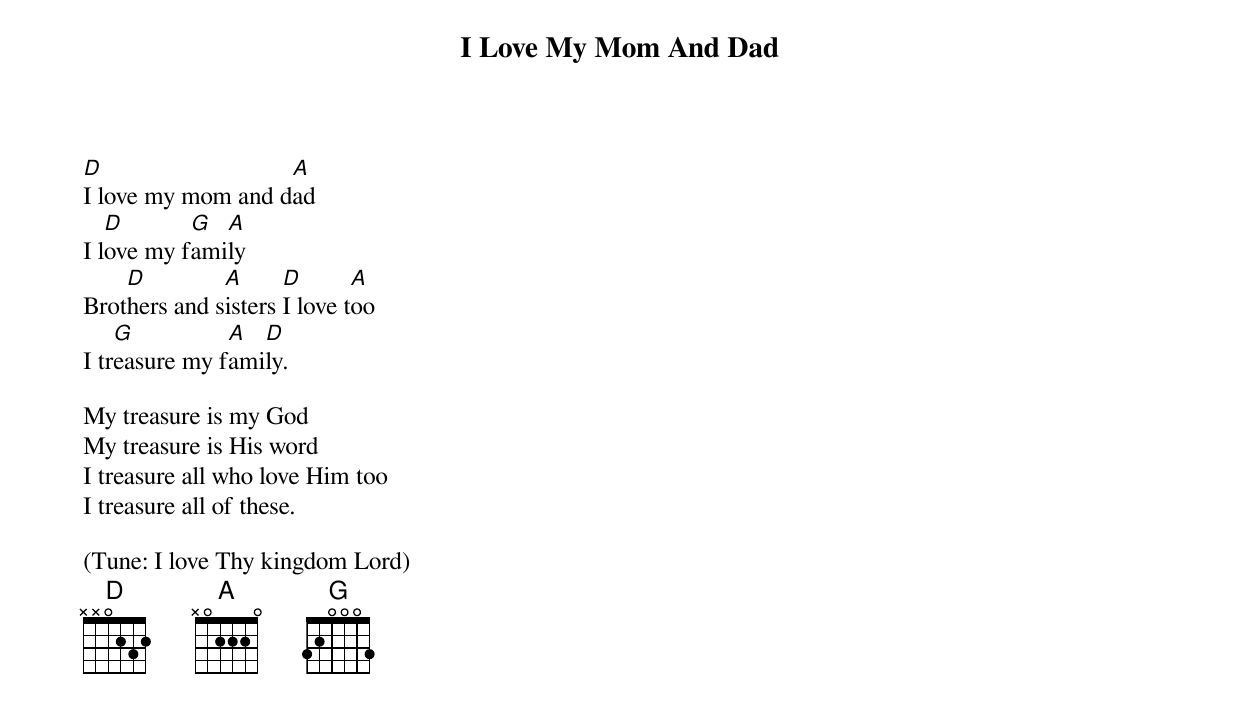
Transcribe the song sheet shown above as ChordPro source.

{title: I Love My Mom And Dad}


[D]I love my mom and d[A]ad
I l[D]ove my f[G]ami[A]ly
Brot[D]hers and s[A]isters [D]I love t[A]oo
I tr[G]easure my f[A]ami[D]ly.

My treasure is my God
My treasure is His word
I treasure all who love Him too
I treasure all of these.

(Tune: I love Thy kingdom Lord)
